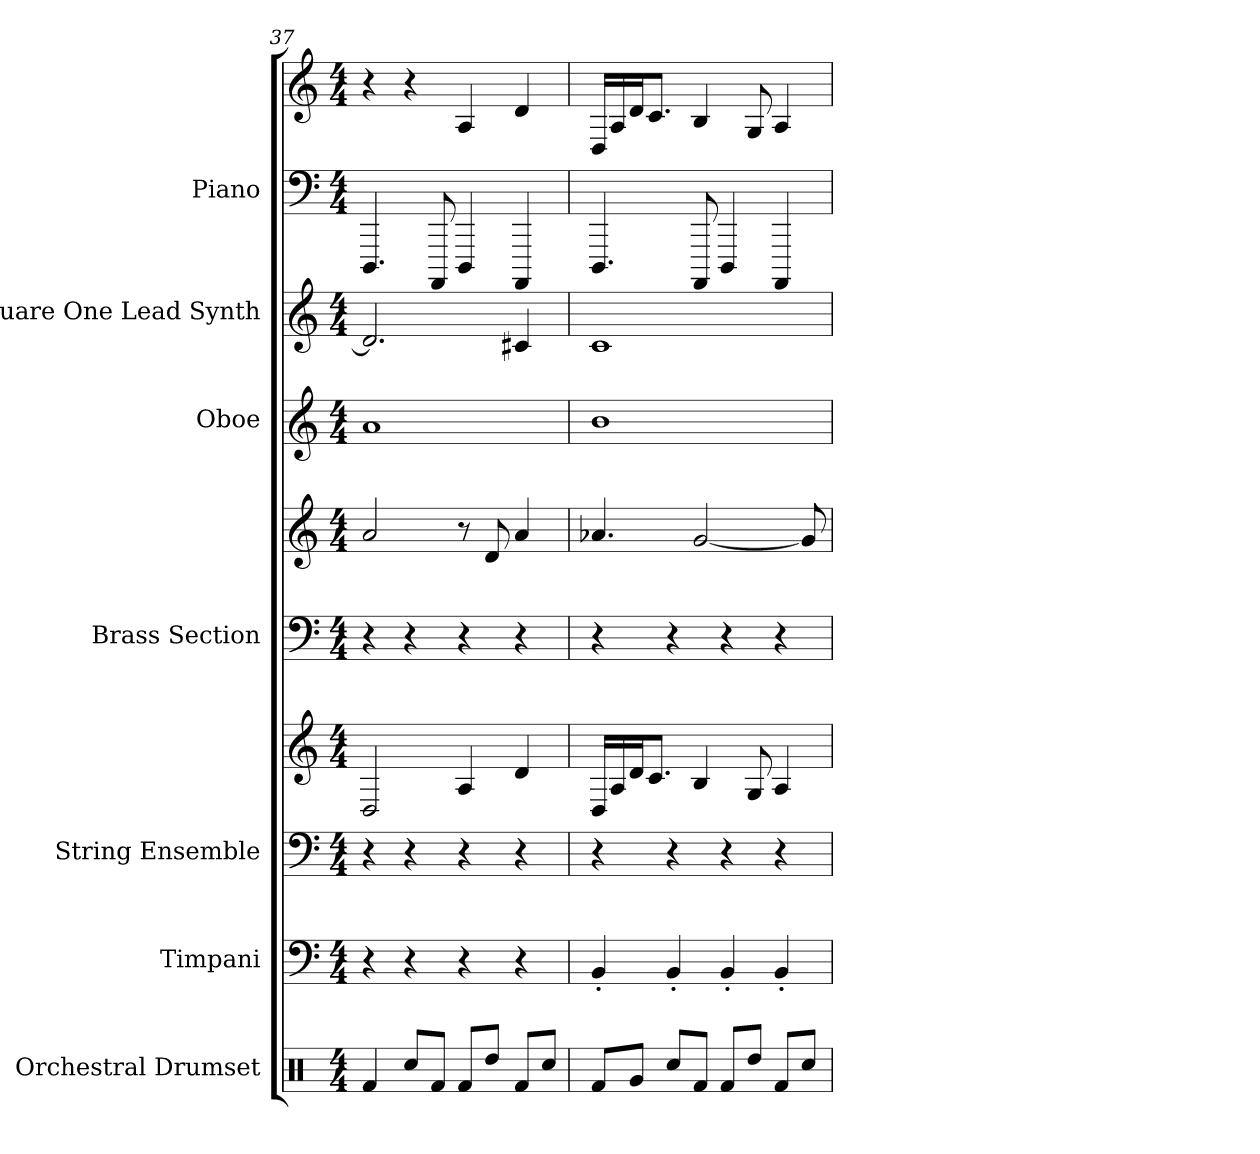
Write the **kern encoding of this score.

**kern	**kern	**kern	**kern	**kern	**kern	**kern	**kern	**kern	**kern
*part7	*part6	*part5	*part5	*part4	*part4	*part3	*part2	*part1	*part1
*staff10	*staff9	*staff8	*staff7	*staff6	*staff5	*staff4	*staff3	*staff2	*staff1
*I"Orchestral Drumset	*I"Timpani	*I"String Ensemble	*	*I"Brass Section	*	*I"Oboe	*I"Square One Lead Synth	*I"Piano	*
*I'Drums	*I'Timp.	*I'St. Ens.	*	*I'Brs. Se.	*	*I'Ob.	*I'Sq. 1 LS	*I'Pno.	*
*clefX	*clefF4	*clefF4	*clefG2	*clefF4	*clefG2	*clefG2	*clefG2	*clefF4	*clefG2
*k[]	*k[]	*k[]	*k[]	*k[]	*k[]	*k[]	*k[]	*k[]	*k[]
*M4/4	*M4/4	*M4/4	*M4/4	*M4/4	*M4/4	*M4/4	*M4/4	*M4/4	*M4/4
=37	=37	=37	=37	=37	=37	=37	=37	=37	=37
4Rf	4r	4r	2D	4r	2a	1a	2.d]	4.DDD	4r
8RccL	4r	4r	.	4r	.	.	.	.	4r
8RfJ	.	.	.	.	.	.	.	8AAAA	.
8RfL	4r	4r	4A	4r	8r	.	.	4DDD	4A
8RddJ	.	.	.	.	8d	.	.	.	.
8RfL	4r	4r	4d	4r	4a	.	4c#X	4AAAA	4d
8RccJ	.	.	.	.	.	.	.	.	.
=38	=38	=38	=38	=38	=38	=38	=38	=38	=38
8RfL	4BB'	4r	16DLL	4r	4.a-X	1b	1c	4.DDD	16DLL
.	.	.	16A	.	.	.	.	.	16A
8RgJ	.	.	16dJ	.	.	.	.	.	16dJ
.	.	.	8.cJ	.	.	.	.	.	8.cJ
8RccL	4BB'	4r	.	4r	.	.	.	.	.
8RfJ	.	.	4B	.	[2g	.	.	8AAAA	4B
8RfL	4BB'	4r	.	4r	.	.	.	4DDD	.
8RddJ	.	.	8G	.	.	.	.	.	8G
8RfL	4BB'	4r	4A	4r	.	.	.	4AAAA	4A
8RccJ	.	.	.	.	8g]	.	.	.	.
=	=	=	=	=	=	=	=	=	=
*-	*-	*-	*-	*-	*-	*-	*-	*-	*-
